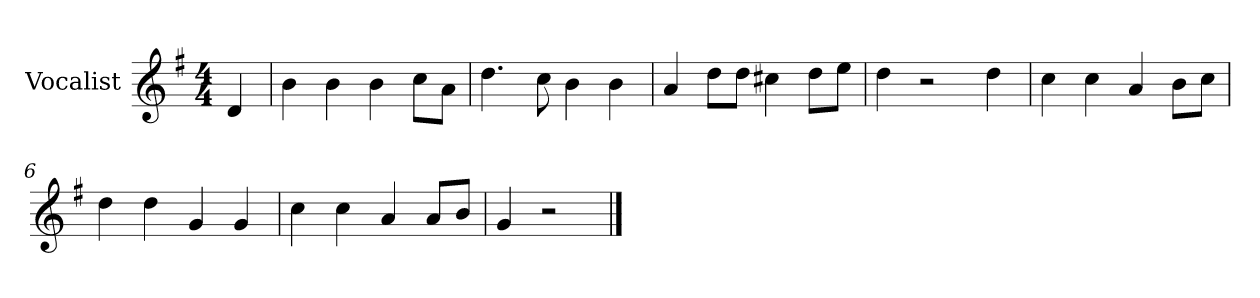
**kern
*part1
*staff1
*I"Vocalist
*k[f#]
*G:
*M4/4
=
4d
=1
4b
4b
4b
8ccL
8aJ
=2
4.dd
8cc
4b
4b
=3
4a
8ddL
8ddJ
4cc#X
8ddL
8eeJ
=4
4dd
2r
4dd
=5
4cc
4cc
4a
8bL
8ccJ
=6
4dd
4dd
4g
4g
=7
4cc
4cc
4a
8aL
8bJ
=8
4g
2r
==
*-
